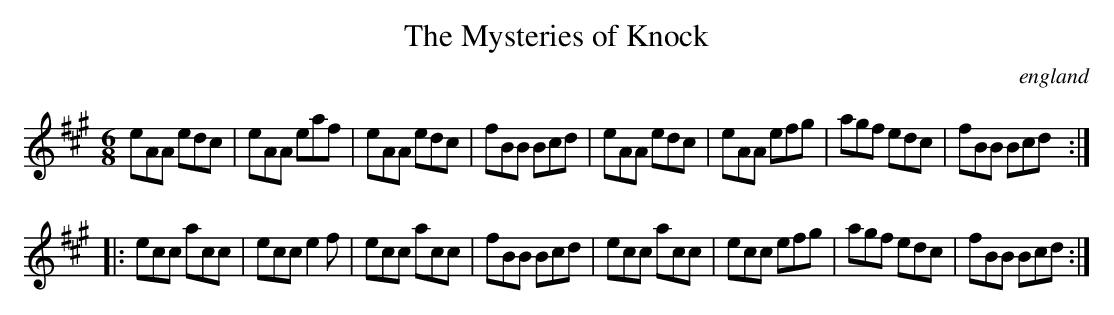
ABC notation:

X:1
T:Mysteries of Knock, The
O:england
M:6/8
K:A
eAA edc|eAA eaf|eAA edc|fBB Bcd|eAA edc|eAA efg|agf edc|fBB Bcd:|
|:ecc acc|ecc e2f|ecc acc|fBB Bcd|ecc acc|ecc efg|agf edc|fBB Bcd:|
